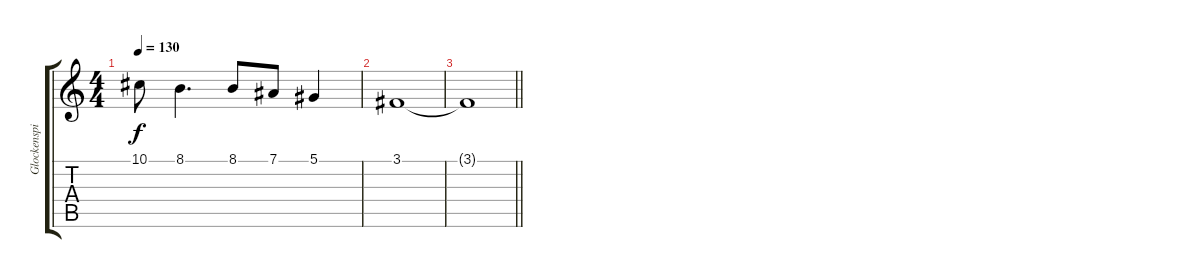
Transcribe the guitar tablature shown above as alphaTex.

\track ("Glockenspiel" "Glockenspi") {instrument marimba}
\staff {score tabs}
\tuning (Eb4 Bb3 Gb3 Db3 Ab2 Eb2) {hide}
\ts (4 4)
\tempo 130
\clef g2
\ks c
10.1{t}.8{dy f} 8.1.4{d} 8.1.8 7.1.8 5.1.4 |
3.1.1 |
\barLineRight lightlight
3.1{t}.1
